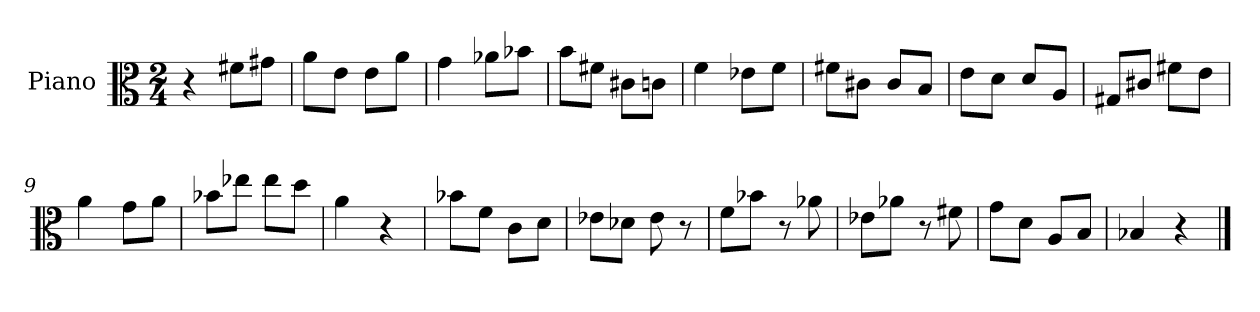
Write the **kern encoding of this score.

**kern
*part1
*staff1
*I"Piano
*I'Pno
*clefC3
*k[]
*M2/4
=1
4r
8f#X\L
8g#X\J
=2
8a\L
8e\J
8e\L
8a\J
=3
4g\
8a-X\L
8b-X\J
=4
8b\L
8f#X\J
8c#X\L
8cn\J
=5
4f\
8e-X\L
8f\J
=6
8f#X\L
8c#X\J
8c#/L
8B/J
=7
8e\L
8d\J
8d/L
8A/J
=8
8G#X/L
8c#X/J
8f#X\L
8e\J
=9
4a\
8g\L
8a\J
=10
8b-X\L
8ee-X\J
8ee-\L
8dd\J
=11
4a\
4r
=12
8b-X\L
8f\J
8c\L
8d\J
=13
8e-X\L
8d-X\J
8e-\
8r
=14
8f\L
8b-X\J
8r
8a-X\
=15
8e-X\L
8a-X\J
8r
8f#X\
=16
8g\L
8d\J
8A/L
8B/J
=17
4B-X/
4r
==
*-
